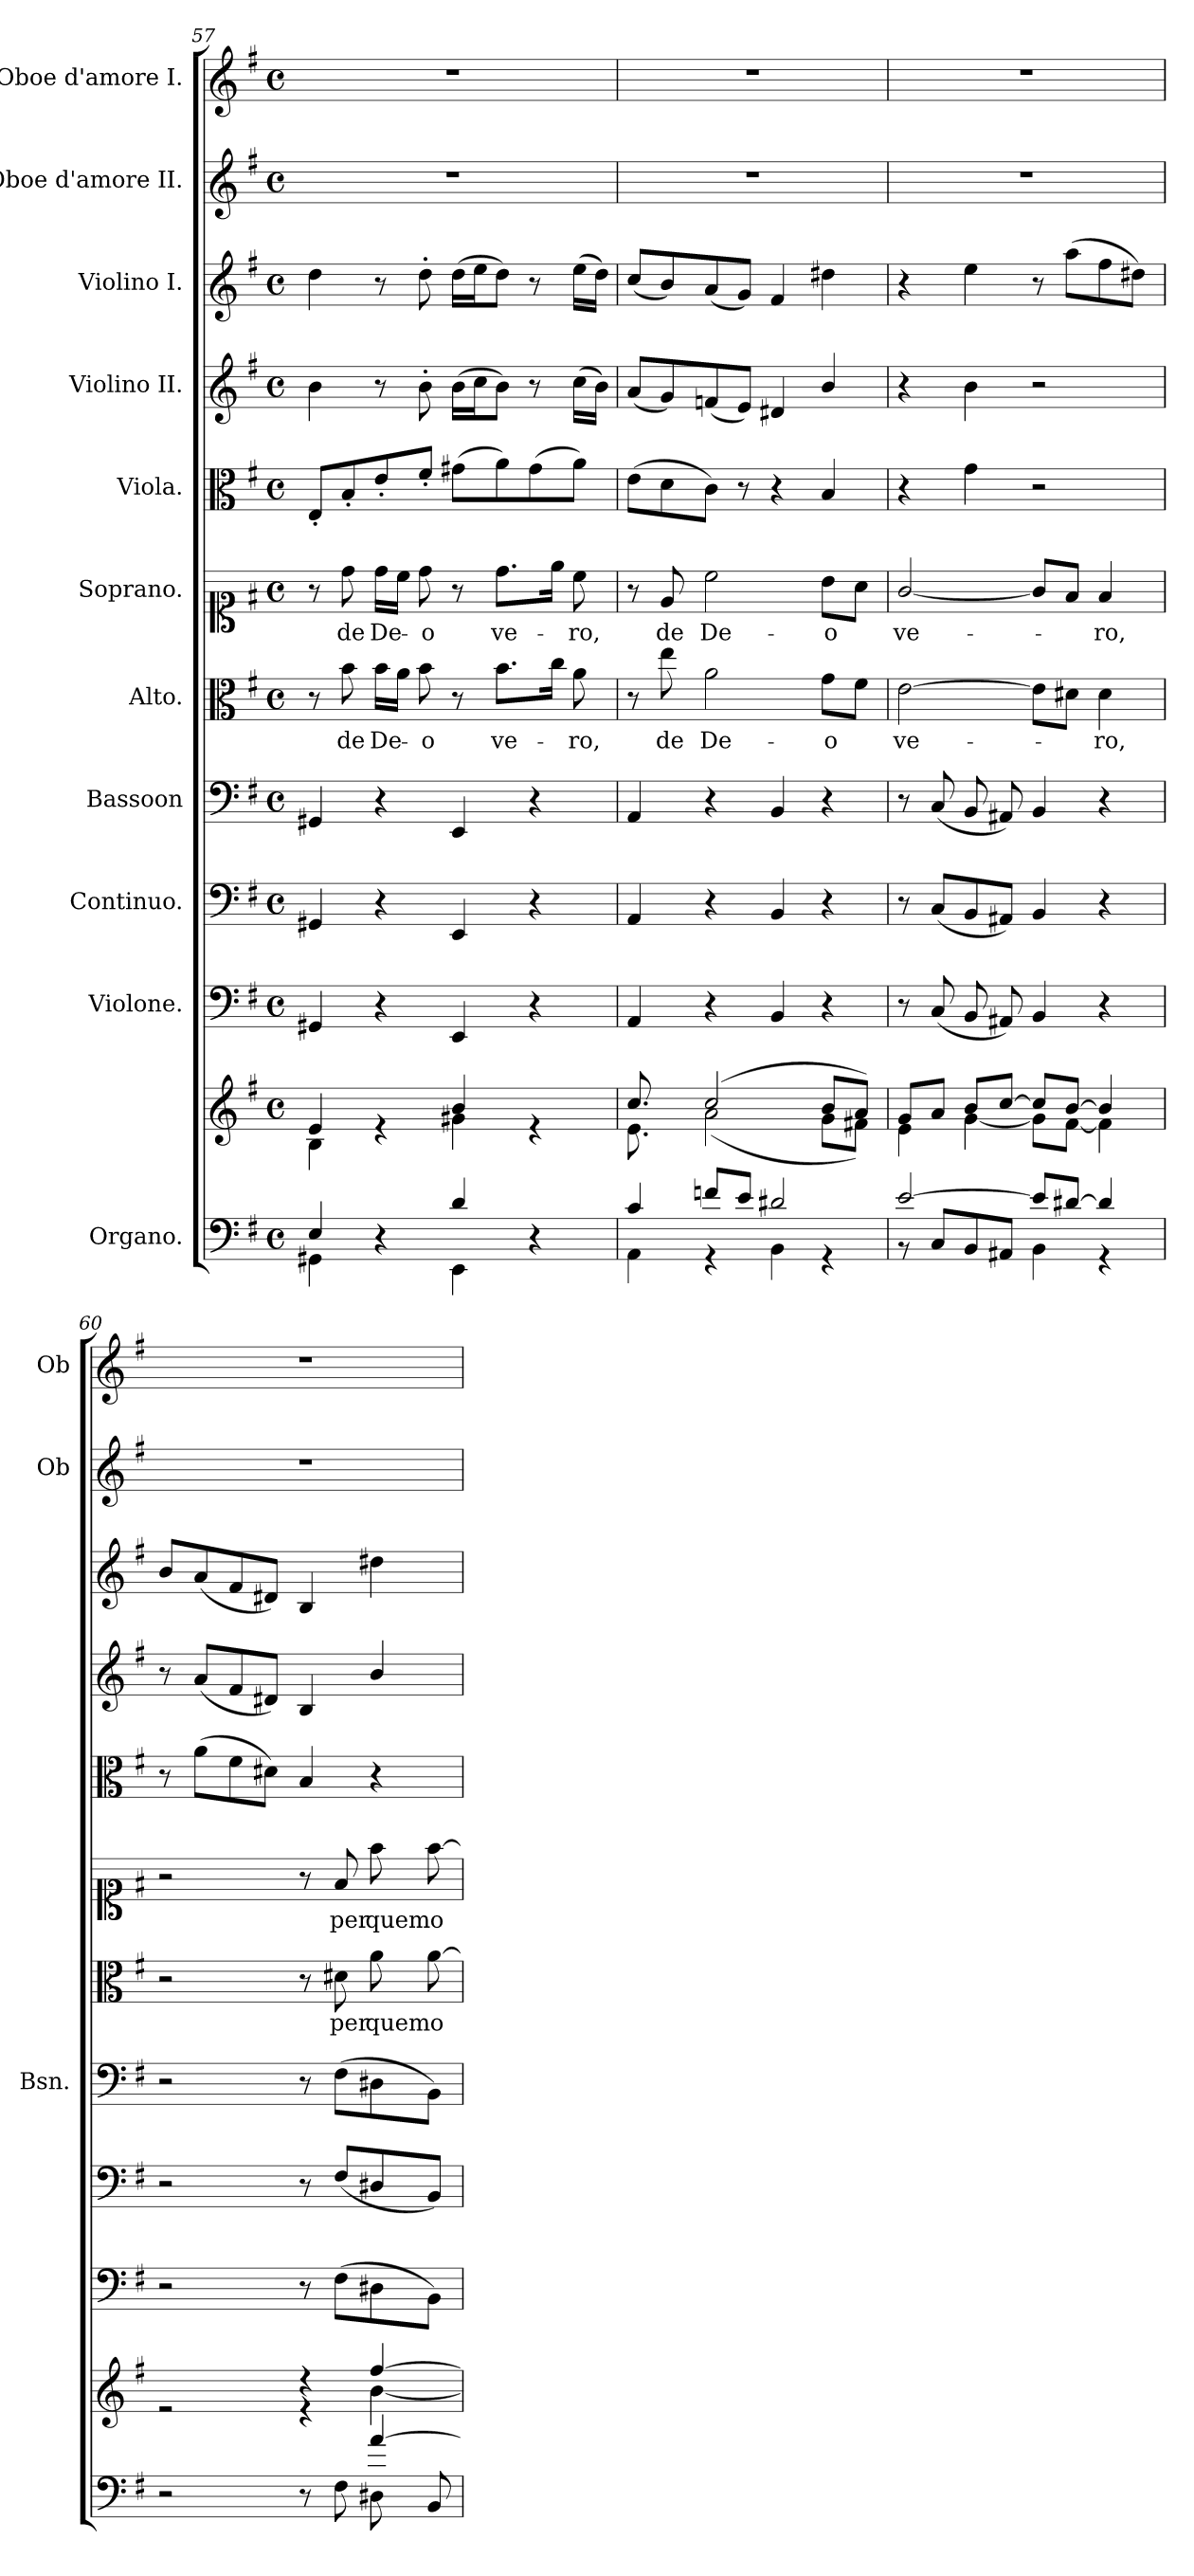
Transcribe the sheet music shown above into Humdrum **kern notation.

**kern	**kern	**kern	**kern	**kern	**kern	**text	**kern	**text	**kern	**kern	**kern	**kern	**kern
*part11	*part11	*part10	*part9	*part8	*part7	*part7	*part6	*part6	*part5	*part4	*part3	*part2	*part1
*staff12	*staff11	*staff10	*staff9	*staff8	*staff7	*staff7	*staff6	*staff6	*staff5	*staff4	*staff3	*staff2	*staff1
*I"Organo.	*	*I"Violone.	*I"Continuo.	*I"Bassoon	*I"Alto.	*	*I"Soprano.	*	*I"Viola.	*I"Violino II.	*I"Violino I.	*I"Oboe d'amore II.	*I"Oboe d'amore I.
*	*	*	*	*I'Bsn.	*	*	*	*	*	*	*	*I'Ob	*I'Ob
*clefF4	*clefG2	*clefF4	*clefF4	*clefF4	*clefC3	*	*clefC1	*	*clefC3	*clefG2	*clefG2	*clefG2	*clefG2
*	*	*ITrd7c12	*	*	*	*	*	*	*	*	*	*	*
*k[f#]	*k[f#]	*k[f#]	*k[f#]	*k[f#]	*k[f#]	*	*k[f#]	*	*k[f#]	*k[f#]	*k[f#]	*k[f#]	*k[f#]
*M4/4	*M4/4	*M4/4	*M4/4	*M4/4	*M4/4	*	*M4/4	*	*M4/4	*M4/4	*M4/4	*M4/4	*M4/4
*met(c)	*met(c)	*met(c)	*met(c)	*met(c)	*met(c)	*	*met(c)	*	*met(c)	*met(c)	*met(c)	*met(c)	*met(c)
=57	=57	=57	=57	=57	=57	=57	=57	=57	=57	=57	=57	=57	=57
*^	*^	*	*	*	*	*	*	*	*	*	*	*	*
4E/	4GG#X\	4e/	4B\	4GGG#X/	4GG#X/	4GG#X/	8r	.	8r	.	8E'/L	4b\	4dd\	1r	1r
!	!	!	!	!	!	!	!	!LO:LY:b	!	!LO:LY:b	!	!	!	!	!
.	.	.	.	.	.	.	8b\	de	8dd\	de	8B'/	.	.	.	.
!	!	!	!	!	!	!	!	!LO:LY:b	!	!LO:LY:b	!	!	!	!	!
4ryy	4r	4re	4ryy	4r	4r	4r	16b\LL	De-	16dd\LL	De-	8e'/	8r	8r	.	.
.	.	.	.	.	.	.	16a\JJ	.	16cc\JJ	.	.	.	.	.	.
!	!	!	!	!	!	!	!	!LO:LY:b	!	!LO:LY:b	!	!	!	!	!
.	.	.	.	.	.	.	8b\	-o	8dd\	-o	8f#'/J	8b'\	8dd'\	.	.
4d/	4EE\	4b/	4g#X\	4EEE/	4EE/	4EE/	8r	.	8r	.	(8g#X\L	(16b\LL	(16dd\LL	.	.
.	.	.	.	.	.	.	.	.	.	.	.	16cc\J	16ee\J	.	.
!	!	!	!	!	!	!	!	!LO:LY:b	!	!LO:LY:b	!	!	!	!	!
.	.	.	.	.	.	.	8.b\L	ve-	8.dd\L	ve-	8a\)	8b\J)	8dd\J)	.	.
4ryy	4r	4re	4ryy	4r	4r	4r	.	.	.	.	(8g#\	8r	8r	.	.
.	.	.	.	.	.	.	16cc\Jk	.	16ee\Jk	.	.	.	.	.	.
!	!	!	!	!	!	!	!	!LO:LY:b	!	!LO:LY:b	!	!	!	!	!
.	.	.	.	.	.	.	8a\	-ro,	8cc\	-ro,	8a\J)	(16cc\LL	(16ee\LL	.	.
.	.	.	.	.	.	.	.	.	.	.	.	16b\JJ)	16dd\JJ)	.	.
=58	=58	=58	=58	=58	=58	=58	=58	=58	=58	=58	=58	=58	=58	=58	=58
4c/	4AA\	8.cc/	8.e\	4AAA/	4AA/	4AA/	8r	.	8r	.	(8e\L	(8a/L	(8cc/L	1r	1r
!	!	!	!	!	!	!	!	!LO:LY:b	!	!LO:LY:b	!	!	!	!	!
.	.	.	.	.	.	.	8ee\	de	8e/	de	8d\	8g/)	8b/)	.	.
.	.	16rcyy	16ryy	.	.	.	.	.	.	.	.	.	.	.	.
!	!	!	!	!	!	!	!	!LO:LY:b	!	!LO:LY:b	!	!	!	!	!
8fn/L	4r	(2cc/	(2a\	4r	4r	4r	2a\	De-	2cc\	De-	8c\J)	(8fn/	(8a/	.	.
8e/J	.	.	.	.	.	.	.	.	.	.	8r	8e/J)	8g/J)	.	.
2d#X/	4BB\	.	.	4BBB/	4BB/	4BB/	.	.	.	.	4r	4d#X/	4f#/	.	.
!	!	!	!	!	!	!	!	!LO:LY:b	!	!LO:LY:b	!	!	!	!	!
.	4r	8b/L	8g\L	4r	4r	4r	8g\L	-o	8b\L	-o	4B/	4b/	4dd#X\	.	.
.	.	8a/J)	8f#X\J)	.	.	.	8f#\J	.	8a\J	.	.	.	.	.	.
=59	=59	=59	=59	=59	=59	=59	=59	=59	=59	=59	=59	=59	=59	=59	=59
!	!	!	!	!	!	!	!	!LO:LY:b	!	!LO:LY:b	!	!	!	!	!
[2e/	8r	8g/L	4e\	8r	8r	8r	[2e\	ve-	[2g/	ve-	4r	4r	4r	1r	1r
.	8C/L	8a/J	.	(8CC/	(8C/L	(8C/	.	.	.	.	.	.	.	.	.
.	8BB/	8b/L	[4g\	8BBB/	8BB/	8BB/	.	.	.	.	4g\	4b\	4ee\	.	.
.	8AA#X/J	[8cc/J	.	8AAA#X/)	8AA#X/J)	8AA#X/)	.	.	.	.	.	.	.	.	.
8e/L]	4BB\	8cc/L]	8g\L]	4BBB/	4BB/	4BB/	8e\L]	.	8g/L]	.	2r	2r	8r	.	.
[8d#X/J	.	[8b/J	[8f#\J	.	.	.	8d#X\J	.	8f#/J	.	.	.	(8aa\L	.	.
!	!	!	!	!	!	!	!	!LO:LY:b	!	!LO:LY:b	!	!	!	!	!
4d#/]	4r	4b/]	4f#\]	4r	4r	4r	4d#\	-ro,	4f#/	-ro,	.	.	8ff#\	.	.
.	.	.	.	.	.	.	.	.	.	.	.	.	8dd#X\J)	.	.
!!LO:PB:g=z
=60	=60	=60	=60	=60	=60	=60	=60	=60	=60	=60	=60	=60	=60	=60	=60
*	*	*	*^	*	*	*	*	*	*	*	*	*	*	*	*
2.ryy	2r	2re	2.ryy	2ryy	2r	2r	2r	2r	.	2r	.	8r	8r	8b/L	1r	1r
.	.	.	.	.	.	.	.	.	.	.	.	(8a\L	(8a/L	(8a/	.	.
.	.	.	.	.	.	.	.	.	.	.	.	8f#\	8f#/	8f#/	.	.
.	.	.	.	.	.	.	.	.	.	.	.	8d#X\J)	8d#X/J)	8d#X/J)	.	.
.	8r	4re	.	4rdd	8r	8r	8r	8r	.	8r	.	4B/	4B/	4B/	.	.
!	!	!	!	!	!	!	!	!	!LO:LY:b	!	!LO:LY:b	!	!	!	!	!
.	8F#\	.	.	.	(8FF#\L	(8F#/L	(8F#\L	8d#X\	per	8f#/	per	.	.	.	.	.
!	!	!	!	!	!	!	!	!	!LO:LY:b	!	!LO:LY:b	!	!	!	!	!
[4a/	8D#X\	[4ff#/	[4b\	4ryy	8DD#X\	8D#X/	8D#X\	8a\	quem	8ff#\	quem	4r	4b/	4dd#X\	.	.
!	!	!	!	!	!	!	!	!	!LO:LY:b	!	!LO:LY:b	!	!	!	!	!
.	8BB/	.	.	.	8BBB/J)	8BB/J)	8BB/J)	[8a\	o-	[8ff#\	o-	.	.	.	.	.
*v	*v	*	*	*	*	*	*	*	*	*	*	*	*	*	*	*
*	*v	*v	*v	*	*	*	*	*	*	*	*	*	*	*	*
=	=	=	=	=	=	=	=	=	=	=	=	=	=
*-	*-	*-	*-	*-	*-	*-	*-	*-	*-	*-	*-	*-	*-
